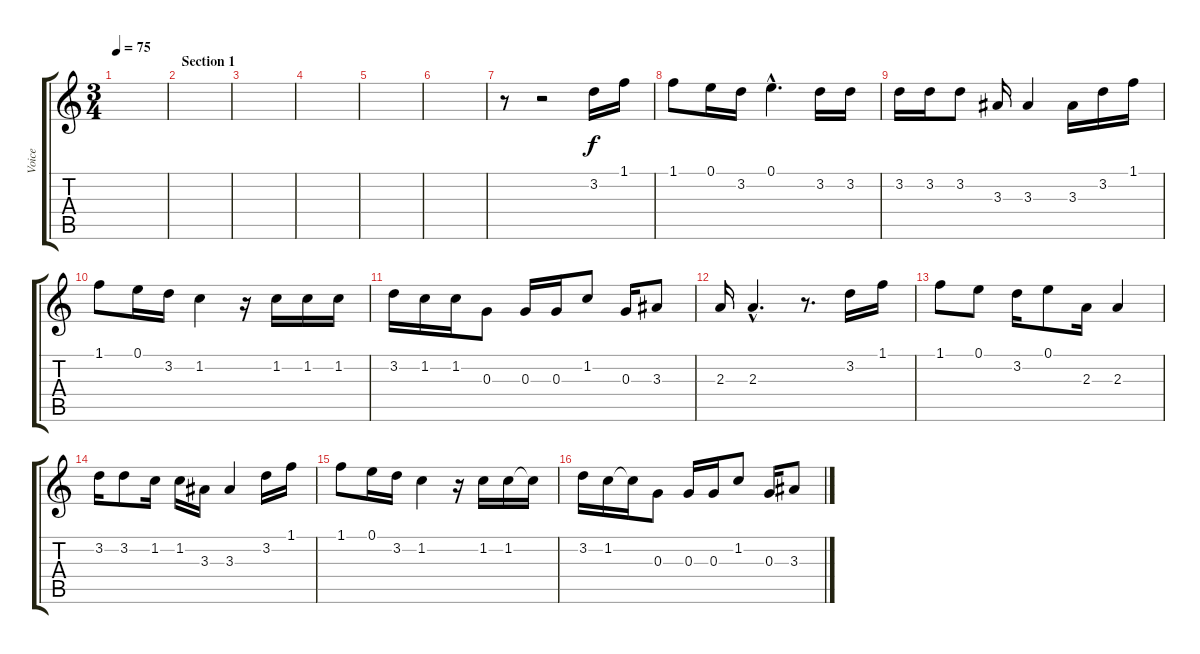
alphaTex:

\track ("Voice" "Voice") {instrument acousticguitarnylon}
\staff {score tabs}
\tuning (E4 B3 G3 D3 A2 E2) {hide}
\ts (3 4)
\tempo 75
\clef g2
\ks c
|
\section ("" "Section 1")
|
|
|
|
|
r.8 r.2 3.2.16 1.1.16 |
1.1.8 0.1.16 3.2.16 0.1{hac}.4{d} 3.2.16 3.2.16 |
3.2.16 3.2.16 3.2.8 3.3.16 3.3.4 3.3.16 3.2.16 1.1.16 |
1.1.8 0.1.16 3.2.16 1.2.4 r.16 1.2.16 1.2.16 1.2.16 |
3.2.16 1.2.16 1.2.16 0.3.8 0.3.16 0.3.16 1.2.8 0.3.16 3.3.8 |
2.3.16 2.3{hac}.4{d} r.8{d} 3.2.16 1.1.16 |
1.1.8 0.1.8 3.2.16 0.1.8 2.3.16 2.3.4 |
3.2.16 3.2.8 1.2.16 1.2.16 3.3.16 3.3.4 3.2.16 1.1.16 |
1.1.8 0.1.16 3.2.16 1.2.4 r.16 1.2.16 1.2.16 1.2{t}.16 |
3.2.16 1.2.16 1.2{t}.16 0.3.8 0.3.16 0.3.16 1.2.8 0.3.16 3.3.8
